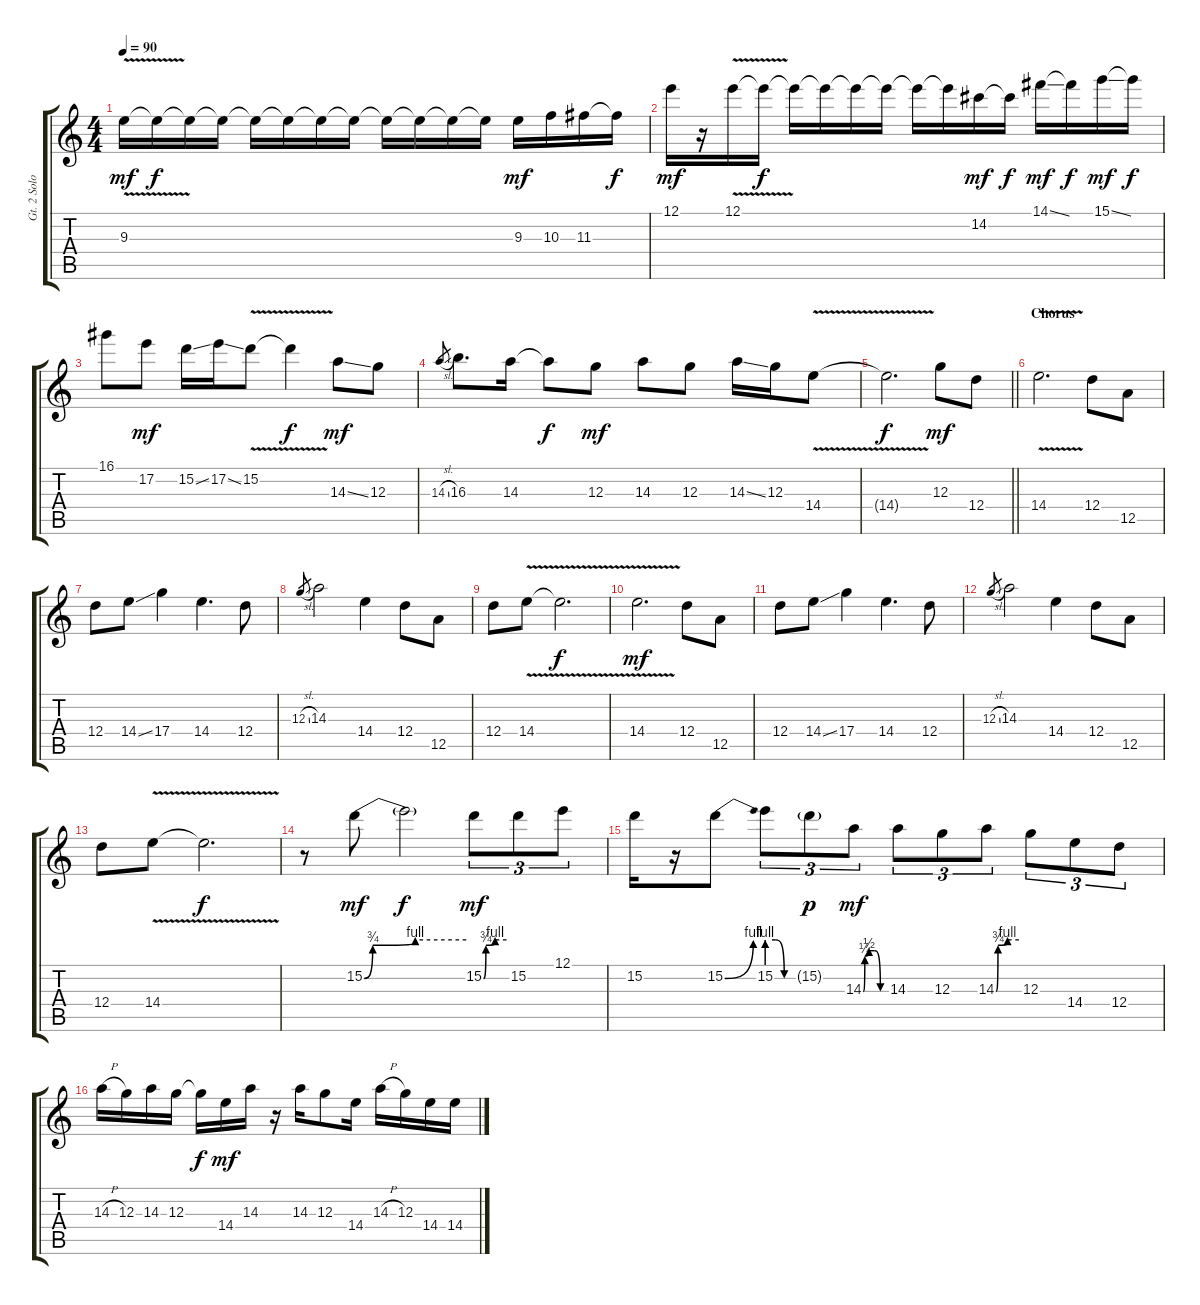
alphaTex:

\track ("Gt. 2 Solo & Fills" "Gt. 2 Solo") {instrument distortionguitar}
\staff {score tabs}
\tuning (E4 B3 G3 D3 A2 E2) {hide}
\ts (4 4)
\tempo 90
\clef g2
\ks c
9.3{v}.16{dy mf} 9.3{t}.16{dy f} 9.3{t}.16 9.3{t}.16 9.3{t}.16 9.3{t}.16 9.3{t}.16 9.3{t}.16 9.3{t}.16 9.3{t}.16 9.3{t}.16 9.3{t}.16 9.3.16{dy mf} 10.3.16 11.3.16 11.3{t}.16{dy f} |
12.1.16{dy mf} r.16 12.1{v}.16 12.1{t}.16{dy f} 12.1{t}.16 12.1{t}.16 12.1{t}.16 12.1{t}.16 12.1{t}.16 12.1{t}.16 14.2.16{dy mf} 14.2{t}.16{dy f} 14.1{ss}.16{dy mf} 14.1{t}.16{dy f} 15.1{ss}.16{dy mf} 15.1{t}.16{dy f} |
16.1.8 17.2.8{dy mf} 15.2{ss}.16 17.2{ss}.16 15.2{v}.8 15.2{t}.4{dy f} 14.3{ss}.8{dy mf} 12.3.8 |
14.3{sl}.8{gr} 16.3.8{d} 14.3.16 14.3{t}.8{dy f} 12.3.8{dy mf} 14.3.8 12.3.8 14.3{ss}.16 12.3.16 14.4{v}.8 |
\barLineRight lightlight
14.4{t}.2{d dy f} 12.3.8{dy mf} 12.4.8 |
\section ("" "Chorus")
14.4{v}.2{d} 12.4.8 12.5.8 |
12.4.8 14.4{ss}.8 17.4.4 14.4.4{d} 12.4.8 |
12.3{sl}.8{gr} 14.3.2 14.4.4 12.4.8 12.5.8 |
12.4.8 14.4{v}.8 14.4{t}.2{d dy f} |
14.4{v}.2{d dy mf} 12.4.8 12.5.8 |
12.4.8 14.4{ss}.8 17.4.4 14.4.4{d} 12.4.8 |
12.3{sl}.8{gr} 14.3.2 14.4.4 12.4.8 12.5.8 |
12.4.8 14.4{v}.8 14.4{t}.2{d dy f} |
r.8 15.2{be (custom 0 0 5 3 30 4 60 4)}.8{dy mf} 15.2{t}.2{dy f} 15.2{be (custom 0 0 6 3 30 4 60 4)}.8{tu (3 2) dy mf} 15.2.8{tu (3 2)} 12.1.8{tu (3 2)} |
15.2.16 r.16 15.2{be (bend 0 0 60 4)}.8 15.2{be (custom 0 4 20 4 40 0 60 0)}.8{tu (3 2)} 15.2{g}.8{tu (3 2) dy p} 14.3{be (custom 0 0 4 1 15 2 30 2 45 0 60 0)}.8{tu (3 2) dy mf} 14.3.8{tu (3 2)} 12.3.8{tu (3 2)} 14.3{be (custom 0 0 5 3 30 4 60 4)}.8{tu (3 2)} 12.3.8{tu (3 2)} 14.4.8{tu (3 2)} 12.4.8{tu (3 2)} |
14.3{h}.16 12.3.16 14.3.16 12.3.16 12.3{t}.16{dy f} 14.4.16{dy mf} 14.3.16 r.16 14.3.16 12.3.8 14.4.16 14.3{h}.16 12.3.16 14.4.16 14.4.16
